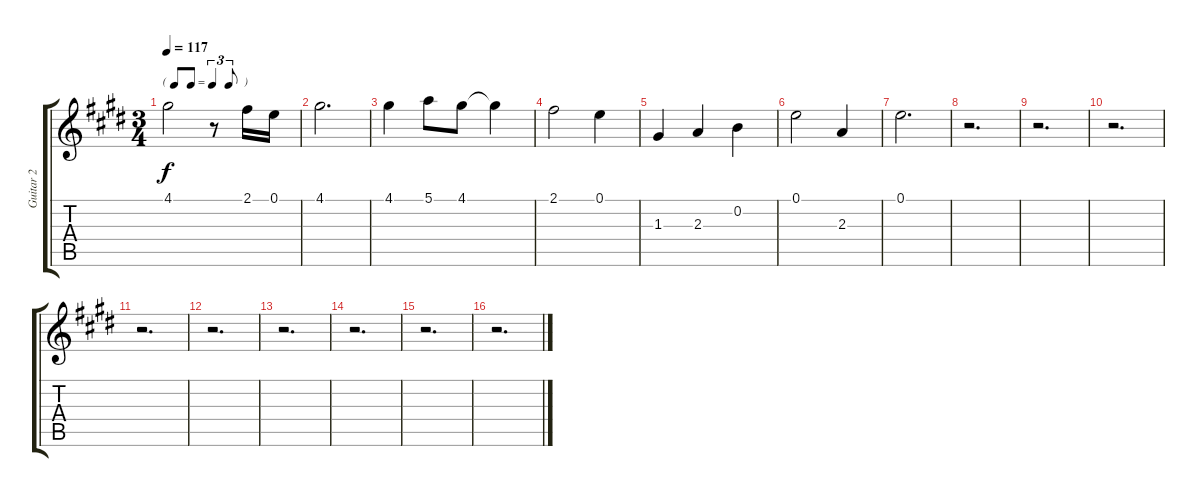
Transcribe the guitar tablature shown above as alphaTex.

\track ("Guitar 2" "Guitar 2") {instrument acousticguitarnylon}
\staff {score tabs}
\tuning (E4 B3 G3 D3 A2 E2) {hide}
\ts (3 4)
\tf triplet8th
\tempo 117
\clef g2
\ks e
4.1.2{dy f} r.8 2.1.16 0.1.16 |
4.1.2{d} |
4.1.4 5.1.8 4.1.8 4.1{t}.4 |
2.1.2 0.1.4 |
1.3.4 2.3.4 0.2.4 |
0.1.2 2.3.4 |
0.1.2{d} |
r.2{d} |
r.2{d} |
r.2{d} |
r.2{d} |
r.2{d} |
r.2{d} |
r.2{d} |
r.2{d} |
r.2{d}
